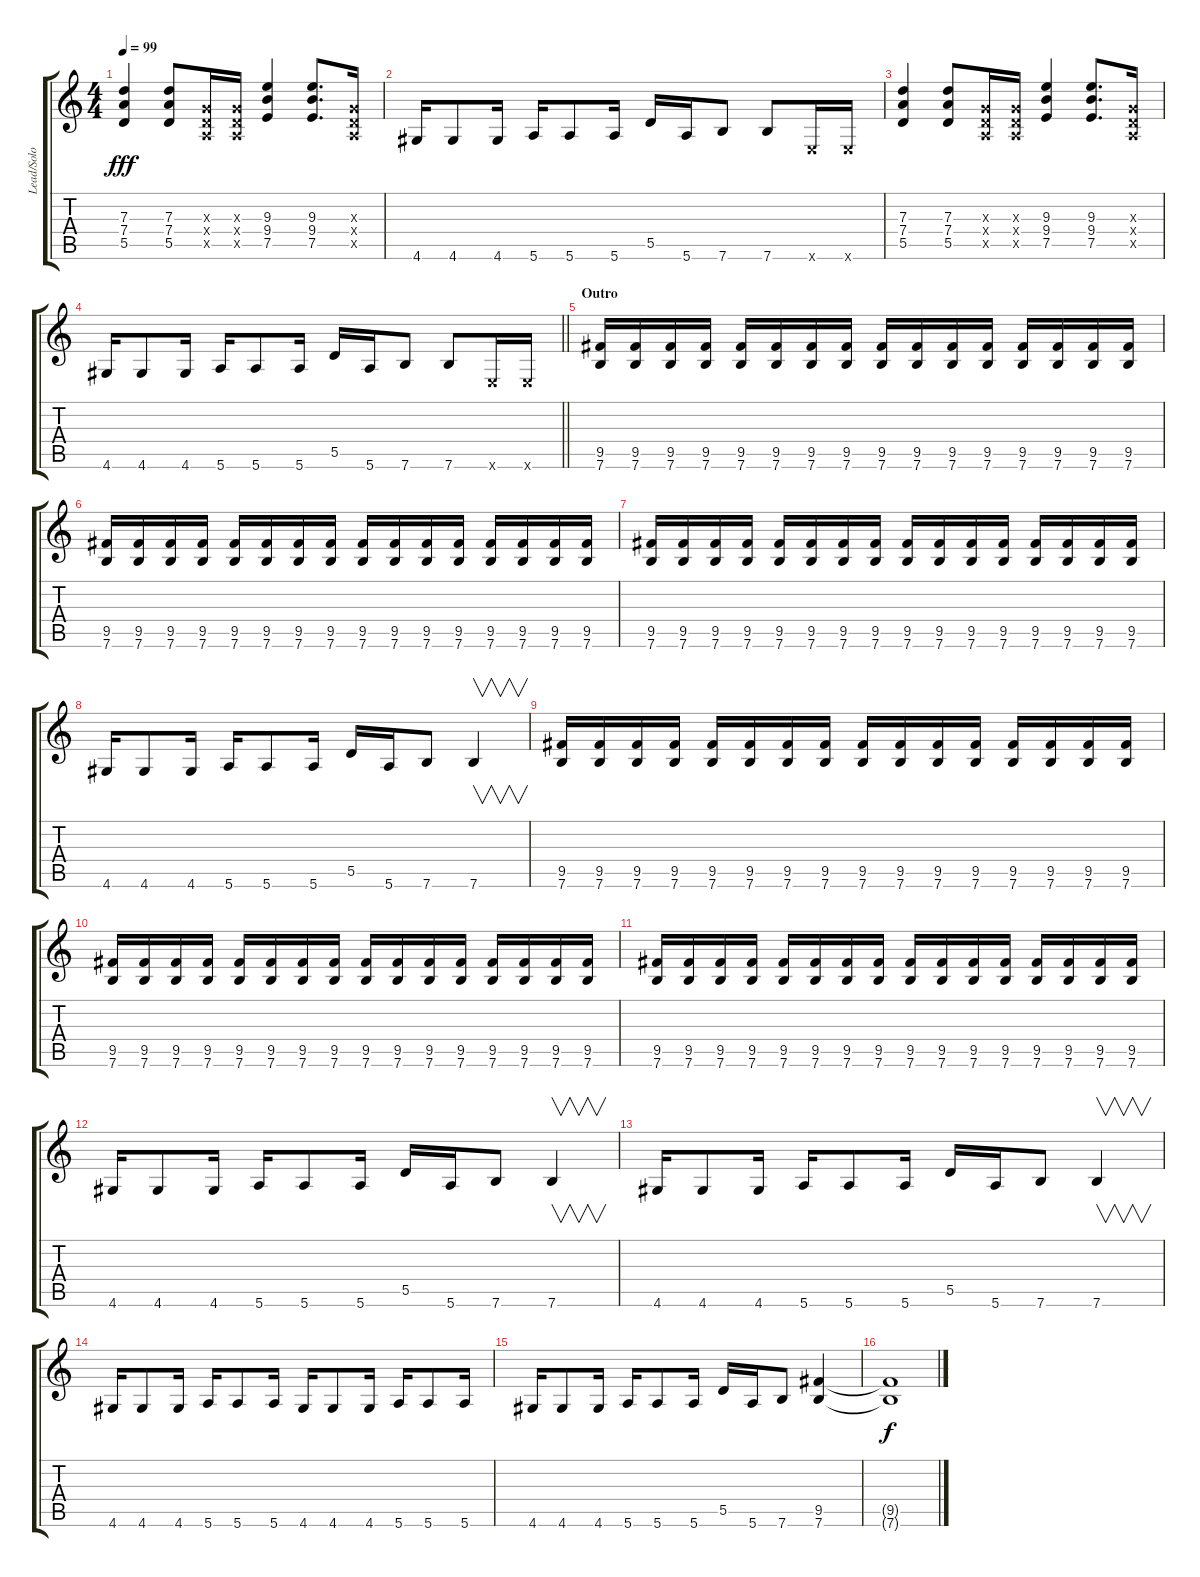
\track ("Lead/Solo" "Lead/Solo") {instrument distortionguitar}
\staff {score tabs}
\tuning (E4 B3 G3 D3 A2 E2) {hide}
\ts (4 4)
\tempo 99
\clef g2
\ks c
(7.3 7.4 5.5).4{dy fff} (7.3 7.4 5.5).8 (0.3{x} 0.4{x} 0.5{x}).16 (0.3{x} 0.4{x} 0.5{x}).16 (9.3 9.4 7.5).4 (9.3 9.4 7.5).8{d} (0.3{x} 0.4{x} 0.5{x}).16 |
4.6.16 4.6.8 4.6.16 5.6.16 5.6.8 5.6.16 5.5.16 5.6.16 7.6.8 7.6.8 0.6{x}.16 0.6{x}.16 |
(7.3 7.4 5.5).4 (7.3 7.4 5.5).8 (0.3{x} 0.4{x} 0.5{x}).16 (0.3{x} 0.4{x} 0.5{x}).16 (9.3 9.4 7.5).4 (9.3 9.4 7.5).8{d} (0.3{x} 0.4{x} 0.5{x}).16 |
\barLineRight lightlight
4.6.16 4.6.8 4.6.16 5.6.16 5.6.8 5.6.16 5.5.16 5.6.16 7.6.8 7.6.8 0.6{x}.16 0.6{x}.16 |
\section ("" "Outro")
(9.5 7.6).16 (9.5 7.6).16 (9.5 7.6).16 (9.5 7.6).16 (9.5 7.6).16 (9.5 7.6).16 (9.5 7.6).16 (9.5 7.6).16 (9.5 7.6).16 (9.5 7.6).16 (9.5 7.6).16 (9.5 7.6).16 (9.5 7.6).16 (9.5 7.6).16 (9.5 7.6).16 (9.5 7.6).16 |
(9.5 7.6).16 (9.5 7.6).16 (9.5 7.6).16 (9.5 7.6).16 (9.5 7.6).16 (9.5 7.6).16 (9.5 7.6).16 (9.5 7.6).16 (9.5 7.6).16 (9.5 7.6).16 (9.5 7.6).16 (9.5 7.6).16 (9.5 7.6).16 (9.5 7.6).16 (9.5 7.6).16 (9.5 7.6).16 |
(9.5 7.6).16 (9.5 7.6).16 (9.5 7.6).16 (9.5 7.6).16 (9.5 7.6).16 (9.5 7.6).16 (9.5 7.6).16 (9.5 7.6).16 (9.5 7.6).16 (9.5 7.6).16 (9.5 7.6).16 (9.5 7.6).16 (9.5 7.6).16 (9.5 7.6).16 (9.5 7.6).16 (9.5 7.6).16 |
4.6.16 4.6.8 4.6.16 5.6.16 5.6.8 5.6.16 5.5.16 5.6.16 7.6.8 7.6.4{v} |
(9.5 7.6).16 (9.5 7.6).16 (9.5 7.6).16 (9.5 7.6).16 (9.5 7.6).16 (9.5 7.6).16 (9.5 7.6).16 (9.5 7.6).16 (9.5 7.6).16 (9.5 7.6).16 (9.5 7.6).16 (9.5 7.6).16 (9.5 7.6).16 (9.5 7.6).16 (9.5 7.6).16 (9.5 7.6).16 |
(9.5 7.6).16 (9.5 7.6).16 (9.5 7.6).16 (9.5 7.6).16 (9.5 7.6).16 (9.5 7.6).16 (9.5 7.6).16 (9.5 7.6).16 (9.5 7.6).16 (9.5 7.6).16 (9.5 7.6).16 (9.5 7.6).16 (9.5 7.6).16 (9.5 7.6).16 (9.5 7.6).16 (9.5 7.6).16 |
(9.5 7.6).16 (9.5 7.6).16 (9.5 7.6).16 (9.5 7.6).16 (9.5 7.6).16 (9.5 7.6).16 (9.5 7.6).16 (9.5 7.6).16 (9.5 7.6).16 (9.5 7.6).16 (9.5 7.6).16 (9.5 7.6).16 (9.5 7.6).16 (9.5 7.6).16 (9.5 7.6).16 (9.5 7.6).16 |
4.6.16 4.6.8 4.6.16 5.6.16 5.6.8 5.6.16 5.5.16 5.6.16 7.6.8 7.6.4{v} |
4.6.16 4.6.8 4.6.16 5.6.16 5.6.8 5.6.16 5.5.16 5.6.16 7.6.8 7.6.4{v} |
4.6.16 4.6.8 4.6.16 5.6.16 5.6.8 5.6.16 4.6.16 4.6.8 4.6.16 5.6.16 5.6.8 5.6.16 |
4.6.16 4.6.8 4.6.16 5.6.16 5.6.8 5.6.16 5.5.16 5.6.16 7.6.8 (9.5 7.6).4 |
(9.5{t} 7.6{t}).1{dy f}
